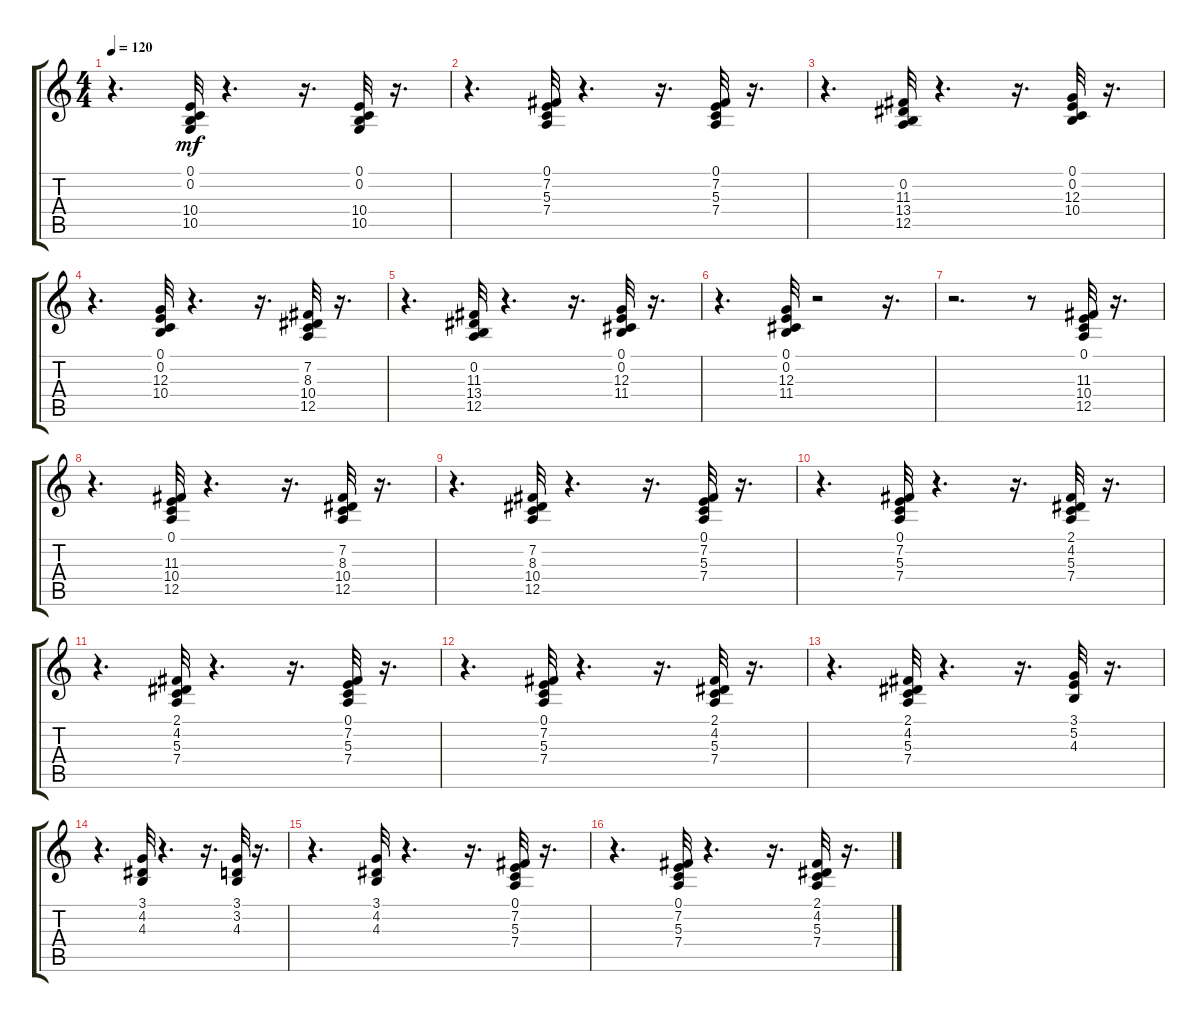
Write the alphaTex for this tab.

\track "" {instrument electricpiano1}
\staff {score tabs}
\tuning (E4 B3 G3 D3 A2 E2) {hide}
\ts (4 4)
\tempo 120
\clef g2
\ks c
r.4{d dy mf} (0.1 0.2 10.4 10.5).32 r.4{d} r.16{d} (0.1 0.2 10.4 10.5).32 r.16{d} |
r.4{d} (0.1 7.2 5.3 7.4).32 r.4{d} r.16{d} (0.1 7.2 5.3 7.4).32 r.16{d} |
r.4{d} (0.2 11.3 13.4 12.5).32 r.4{d} r.16{d} (0.1 0.2 12.3 10.4).32 r.16{d} |
r.4{d} (0.1 0.2 12.3 10.4).32 r.4{d} r.16{d} (7.2 8.3 10.4 12.5).32 r.16{d} |
r.4{d} (0.2 11.3 13.4 12.5).32 r.4{d} r.16{d} (0.1 0.2 12.3 11.4).32 r.16{d} |
r.4{d} (0.1 0.2 12.3 11.4).32 r.2 r.16{d} |
r.2{d} r.8 (0.1 11.3 10.4 12.5).32 r.16{d} |
r.4{d} (0.1 11.3 10.4 12.5).32 r.4{d} r.16{d} (7.2 8.3 10.4 12.5).32 r.16{d} |
r.4{d} (7.2 8.3 10.4 12.5).32 r.4{d} r.16{d} (0.1 7.2 5.3 7.4).32 r.16{d} |
r.4{d} (0.1 7.2 5.3 7.4).32 r.4{d} r.16{d} (2.1 4.2 5.3 7.4).32 r.16{d} |
r.4{d} (2.1 4.2 5.3 7.4).32 r.4{d} r.16{d} (0.1 7.2 5.3 7.4).32 r.16{d} |
r.4{d} (0.1 7.2 5.3 7.4).32 r.4{d} r.16{d} (2.1 4.2 5.3 7.4).32 r.16{d} |
r.4{d} (2.1 4.2 5.3 7.4).32 r.4{d} r.16{d} (3.1 5.2 4.3).32 r.16{d} |
r.4{d} (3.1 4.2 4.3).32 r.4{d} r.16{d} (3.1 3.2 4.3).32 r.16{d} |
r.4{d} (3.1 4.2 4.3).32 r.4{d} r.16{d} (0.1 7.2 5.3 7.4).32 r.16{d} |
r.4{d} (0.1 7.2 5.3 7.4).32 r.4{d} r.16{d} (2.1 4.2 5.3 7.4).32 r.16{d}
